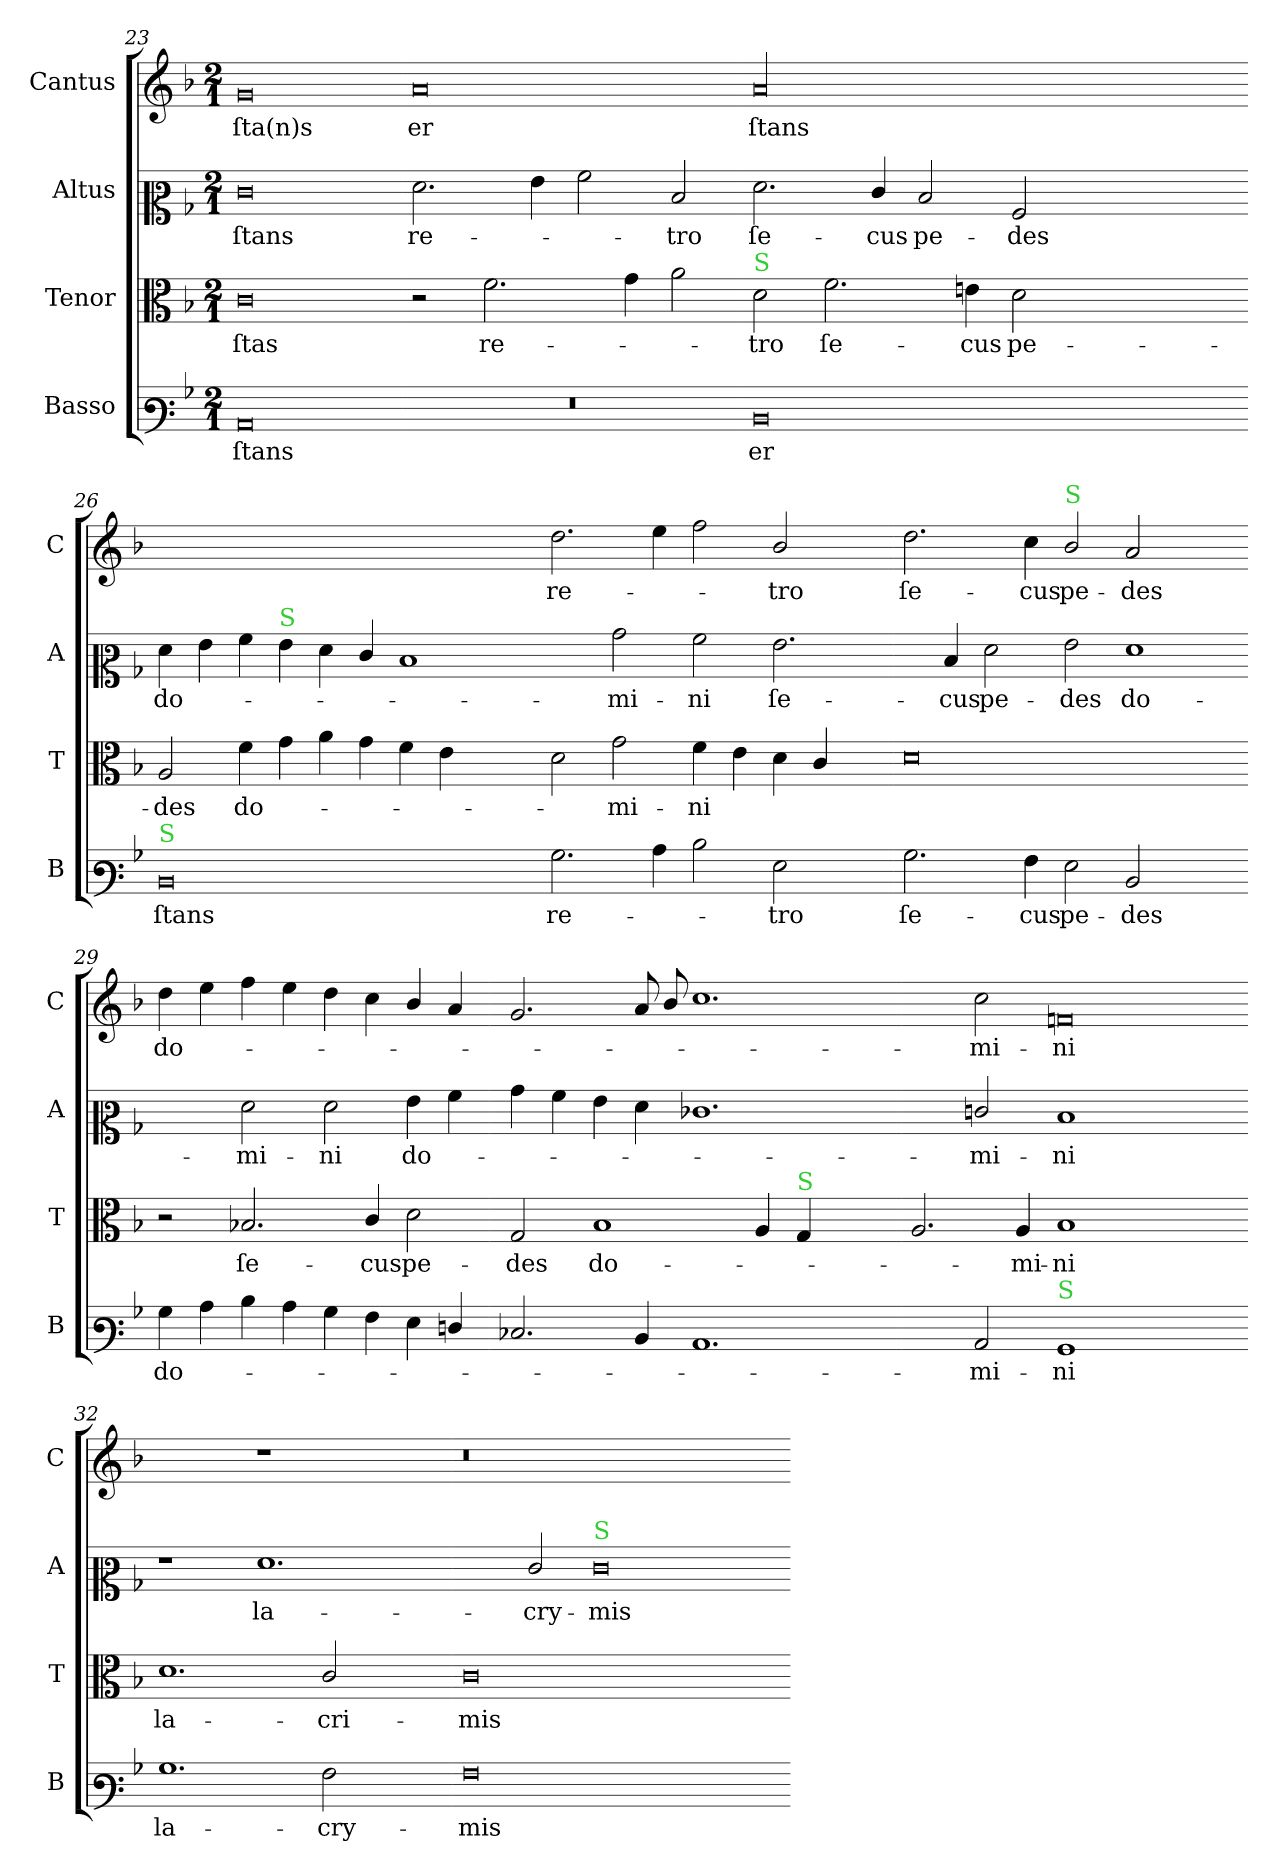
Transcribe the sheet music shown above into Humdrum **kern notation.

**kern	**text	**kern	**text	**kern	**text	**kern	**text
*part4	*part4	*part3	*part3	*part2	*part2	*part1	*part1
*staff4	*staff4	*staff3	*staff3	*staff2	*staff2	*staff1	*staff1
*I"Basso	*	*I"Tenor	*	*I"Altus	*	*I"Cantus	*
*I'B	*	*I'T	*	*I'A	*	*I'C	*
*clefF3	*	*clefC3	*	*clefC2	*	*clefG2	*
*k[b-]	*	*k[b-]	*	*k[b-]	*	*k[b-]	*
*M2/1	*	*M2/1	*	*M2/1	*	*M2/1	*
=23	=23	=23	=23	=23	=23	=23	=23
0C	ſtans	0c	ſtas	0e	ſtans	0g	ſta(n)s
=24-	=24-	=24-	=24-	=24-	=24-	=24-	=24-
0r	.	2r	.	2.f\	re-	0a	er
.	.	2.f\	re-	.	.	.	.
.	.	.	.	4g\	.	.	.
.	.	.	.	2a\	.	.	.
.	.	4g\	.	.	.	.	.
.	.	2a\	.	2d/	-tro	.	.
=25-	=25-	=25-	=25-	=25-	=25-	=25-	=25-
!	!	!LO:TX:a:color=limegreen:t=S	!	!	!	!	!
0D	er	2d\	-tro	2.f\	ſe-	00a	ſtans
.	.	2.f\	ſe-	.	.	.	.
.	.	.	.	4e/	-cus	.	.
.	.	.	.	2d/	pe-	.	.
.	.	4en\	-cus	.	.	.	.
.	.	2d\	pe-	2A/	-des	.	.
0ryy	.	0ryy	.	0ryy	.	.	.
=26-	=26-	=26-	=26-	=26-	=26-	=26-	=26-
!LO:TX:a:color=limegreen:t=S	!	!	!	!	!	!	!
0D	ſtans	2A/	-des	4f\	do-	0ryy	.
.	.	.	.	4g\	.	.	.
.	.	4f\	do-	4a\	.	.	.
!	!	!	!	!LO:TX:a:color=limegreen:t=S	!	!	!
.	.	4g\	.	4g\	.	.	.
.	.	4a\	.	4f\	.	.	.
.	.	4g\	.	4e/	.	.	.
.	.	4f\	.	1d/	.	.	.
.	.	4e\	.	.	.	.	.
2ryy	.	2ryy	.	.	.	2ryy	.
=27-	=27-	=27-	=27-	=27-	=27-	=27-	=27-
2.B-\	re-	2d\	.	2ryy	.	2.dd\	re-
.	.	2g\	-mi-	2b-\	-mi-	.	.
4c\	.	.	.	.	.	4ee\	.
2d\	.	4f\	-ni	2a\	-ni	2ff\	.
.	.	4e\	.	.	.	.	.
2G\	-tro	4d\	.	2.g\	ſe-	2b-/	-tro
.	.	4c/	.	.	.	.	.
4ryy	.	4ryy	.	.	.	4ryy	.
=28-	=28-	=28-	=28-	=28-	=28-	=28-	=28-
2.B-\	ſe-	0d	.	4ryy	.	2.dd\	ſe-
.	.	.	.	4d/	-cus	.	.
.	.	.	.	2f\	pe-	.	.
4A\	-cus	.	.	.	.	4cc\	-cus
!	!	!	!	!	!	!LO:TX:a:color=limegreen:t=S	!
2G\	pe-	.	.	2g\	-des	2b-/	pe-
2D/	-des	.	.	1f\	do-	2a/	-des
2ryy	.	2ryy	.	.	.	2ryy	.
=29-	=29-	=29-	=29-	=29-	=29-	=29-	=29-
4B-\	do-	2r	.	2ryy	.	4dd\	do-
4c\	.	.	.	.	.	4ee\	.
4d\	.	2.B-X/	ſe-	2f\	-mi-	4ff\	.
4c\	.	.	.	.	.	4ee\	.
4B-\	.	.	.	2f\	-ni	4dd\	.
4A\	.	4c/	-cus	.	.	4cc\	.
4G\	.	2d\	pe-	4g\	do-	4b-/	.
4Fn/	.	.	.	4a\	.	4a/	.
=30-	=30-	=30-	=30-	=30-	=30-	=30-	=30-
2.E-X/	.	2G/	-des	4b-\	.	2.g/	.
.	.	.	.	4a\	.	.	.
.	.	1B-	do-	4g\	.	.	.
4D/	.	.	.	4f\	.	8a/	.
.	.	.	.	.	.	8b-/	.
1.C	.	.	.	1.e-X	.	1.cc	.
.	.	4A/	.	.	.	.	.
!	!	!LO:TX:a:color=limegreen:t=S	!	!	!	!	!
.	.	4G/	.	.	.	.	.
.	.	2ryy	.	.	.	.	.
=31-	=31-	=31-	=31-	=31-	=31-	=31-	=31-
2ryy	.	2.A/	.	2ryy	.	2ryy	.
2C/	-mi-	.	.	2en/	-mi-	2cc\	-mi-
.	.	4A/	-mi-	.	.	.	.
!LO:TX:a:color=limegreen:t=S	!	!	!	!	!	!	!
1BB-	-ni	1B-	-ni	1d	-ni	0fn	-ni
1ryy	.	1ryy	.	1ryy	.	.	.
=32-	=32-	=32-	=32-	=32-	=32-	=32-	=32-
1.B-	la-	1.d	la-	1r	.	1ryy	.
.	.	.	.	1.f	la-	1r	.
2A\	-cry-	2c/	-cri-	.	.	.	.
2ryy	.	2ryy	.	.	.	2ryy	.
=33-	=33-	=33-	=33-	=33-	=33-	=33-	=33-
0A	-mis	0c	-mis	2ryy	.	0r	.
.	.	.	.	2e/	-cry-	.	.
!	!	!	!	!LO:TX:a:color=limegreen:t=S	!	!	!
.	.	.	.	0e	-mis	.	.
1ryy	.	1ryy	.	.	.	1ryy	.
=-	=-	=-	=-	=-	=-	=-	=-
*-	*-	*-	*-	*-	*-	*-	*-
